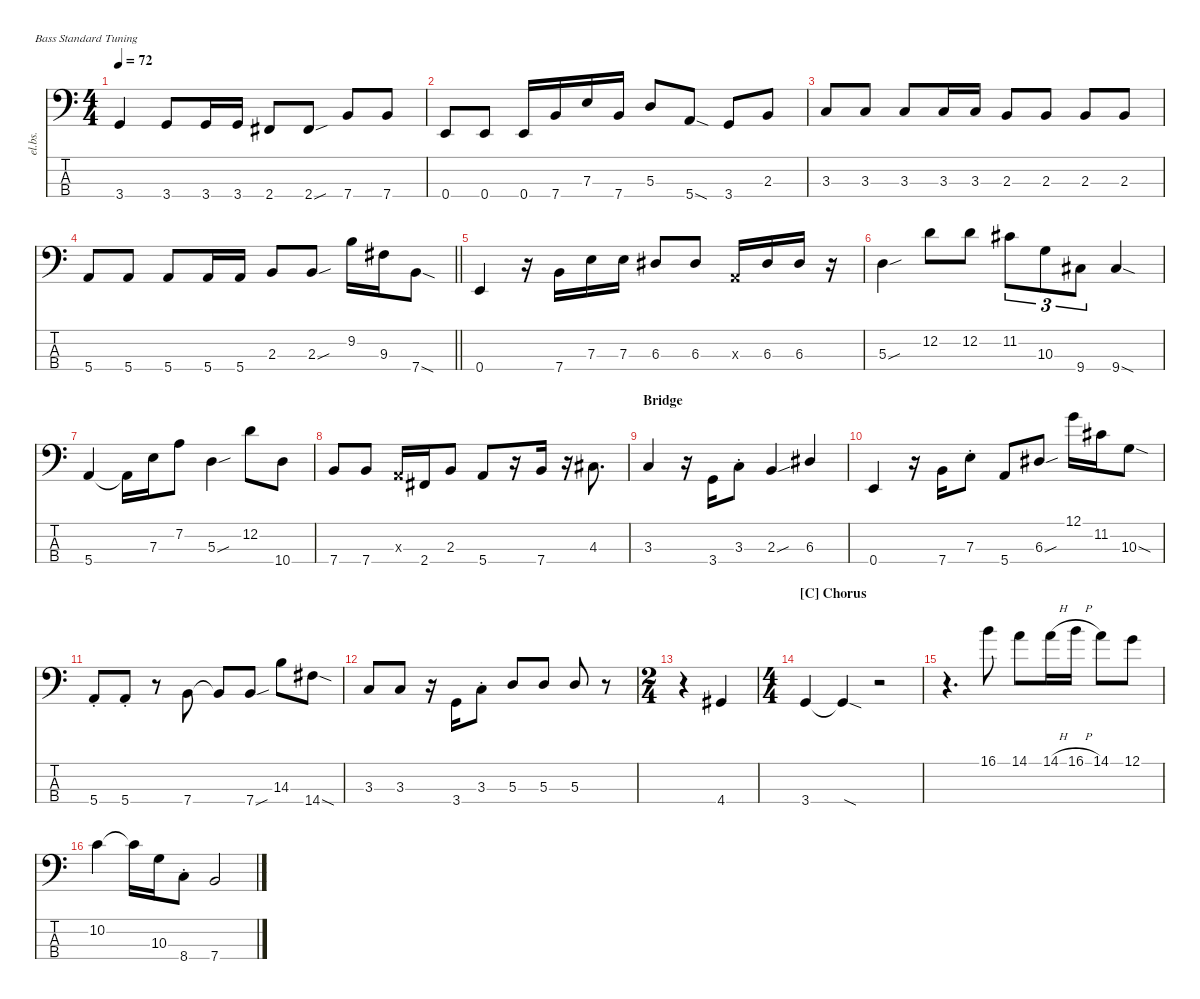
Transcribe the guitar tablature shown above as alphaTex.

\defaultSystemsLayout 4
\hideDynamics
\bracketExtendMode nobrackets
\track ("Electric Bass" "el.bs.") {mute instrument electricbassfinger}
\staff {score tabs}
\tuning (G2 D2 A1 E1)
\ts (4 4)
\tempo 72
\clef f4
\ks c
3.4.4{dy mf beam Up} 3.4.8{beam Up} 3.4.16{beam Up} 3.4.16{beam Up} 2.4{acc #}.8{beam Up} 2.4{sou acc #}.8{beam Up} 7.4.8{beam Up} 7.4.8{beam Up} |
0.4.8{beam Up} 0.4.8{beam Up} 0.4.16{beam Up} 7.4.16{beam Up} 7.3.16{beam Up} 7.4.16{beam Up} 5.3.8{beam Up} 5.4{sod}.8{beam Up} 3.4.8{beam Up} 2.3.8{beam Up} |
3.3.8{beam Up} 3.3.8{beam Up} 3.3.8{beam Up} 3.3.16{beam Up} 3.3.16{beam Up} 2.3.8{beam Up} 2.3.8{beam Up} 2.3.8{beam Up} 2.3.8{beam Up} |
\barLineRight lightlight
5.4.8{beam Up} 5.4.8{beam Up} 5.4.8{beam Up} 5.4.16{beam Up} 5.4.16{beam Up} 2.3.8{beam Up} 2.3{sou}.8{beam Up} 9.2.16{beam Down} 9.3{acc #}.16{beam Down} 7.4{sod}.8{beam Down} |
0.4.4{beam Up} r.16{beam Down} 7.4.16{beam Up} 7.3.16{beam Up} 7.3.16{beam Up} 6.3{acc #}.8{beam Up} 6.3{acc #}.8{beam Up} 0.3{x}.16{beam Up} 6.3{acc #}.16{beam Up} 6.3{acc #}.16{beam Up} r.16{beam Down} |
5.3{sou}.4{beam Down} 12.2.8{beam Down} 12.2.8{beam Down} 11.2{acc #}.8{tu (3 2) beam Down} 10.3.8{tu (3 2) beam Down} 9.4{acc #}.8{tu (3 2) beam Down} 9.4{sod acc #}.4{beam Up} |
5.4.4{beam Up} 5.4{t}.16{beam Down} 7.3.16{beam Down} 7.2.8{beam Down} 5.3{sou}.4{beam Down} 12.2.8{beam Down} 10.4.8{beam Down} |
7.4.8{beam Up} 7.4.8{beam Up} 0.3{x}.16{beam Up} 2.4{acc #}.16{beam Up} 2.3.8{beam Up} 5.4.8{beam Up} r.16{beam Up} 7.4.16{beam Up} r.16{beam Down} 4.3{acc #}.8{d beam Up} |
\section ("" "Bridge")
3.3.4{beam Up} r.16{beam Down} 3.4.16{beam Up} 3.3{st}.8{beam Up} 2.3{sou}.4{beam Up} 6.3{acc #}.4{beam Up} |
0.4.4{beam Up} r.16{beam Down} 7.4.16{beam Up} 7.3{st}.8{beam Up} 5.4.8{beam Up} 6.3{sou acc #}.8{beam Up} 12.1.16{beam Down} 11.2{acc #}.16{beam Down} 10.3{sod}.8{beam Down} |
5.4{st}.8{beam Up} 5.4{st}.8{beam Up} r.8{beam Down} 7.4.8{beam Up} 7.4{t}.8{beam Up} 7.4{sou}.8{beam Up} 14.3.8{beam Down} 14.4{sod acc #}.8{beam Down} |
3.3.8{beam Up} 3.3.8{beam Up} r.16{beam Down} 3.4.16{beam Up} 3.3{st}.8{beam Up} 5.3.8{beam Up} 5.3.8{beam Up} 5.3.8{beam Up} r.8{beam Down} |
\ts (2 4)
\beaming (8 2 2)
r.4{beam Down} 4.4{acc #}.4{beam Up} |
\ts (4 4)
\beaming (8 2 2 2 2)
\section ("C" "Chorus")
3.4.4{beam Up} 3.4{sod t}.4{beam Up} r.2{beam Down} |
r.4{d beam Down} 16.1.8{beam Down} 14.1.8{beam Down} 14.1{h}.16{beam Down} 16.1{h}.16{beam Down} 14.1.8{beam Down} 12.1.8{beam Down} |
10.2.4{beam Down} 10.2{t}.16{beam Down} 10.3.16{beam Down} 8.4{st}.8{beam Down} 7.4.2{beam Up}
